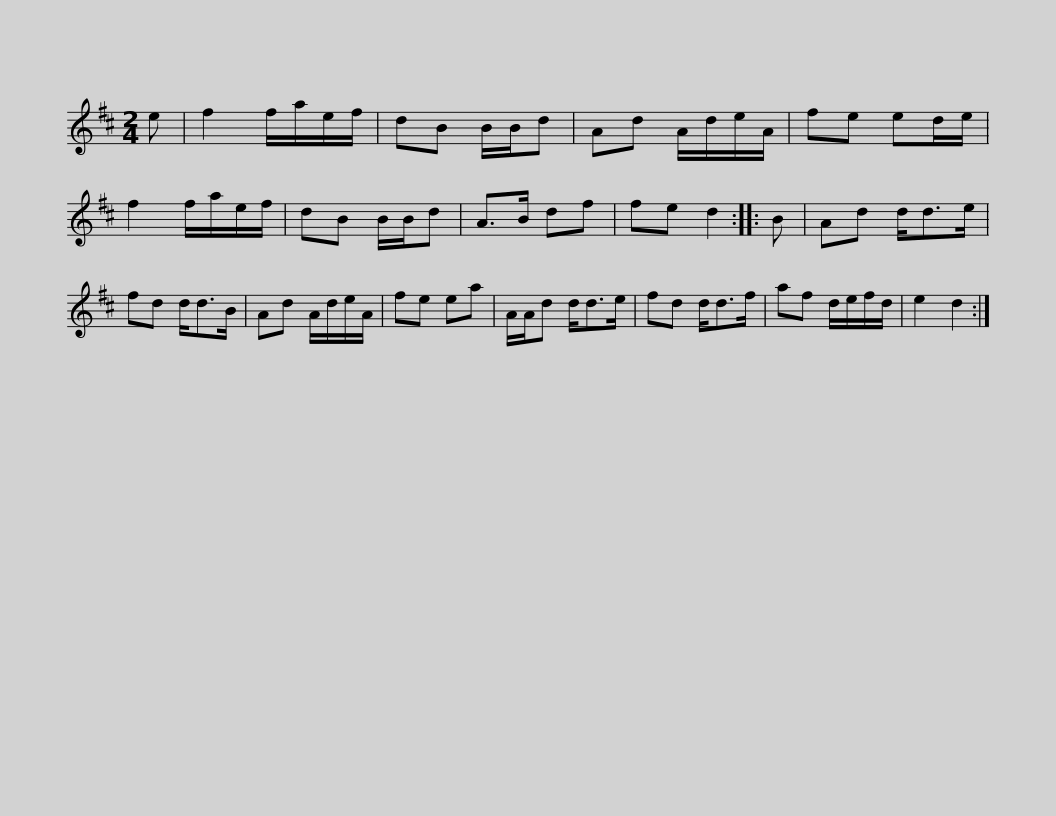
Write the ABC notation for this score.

X:1
L:1/8
M:2/4
I:linebreak $
K:D
V:1 treble
V:1
 e | f2 f/a/e/f/ | dB B/B/d | Ad A/d/e/A/ | fe ed/e/ | %5
 f2 f/a/e/f/ | dB B/B/d | A>B df | fe d2 :: B |$ %10
 Ad d<de/ | fd d<dB/ | Ad A/d/e/A/ | fe ea | A/A/d d<de/ | %15
 fd d<df/ | af d/e/f/d/ | e2 d2 :| %18
